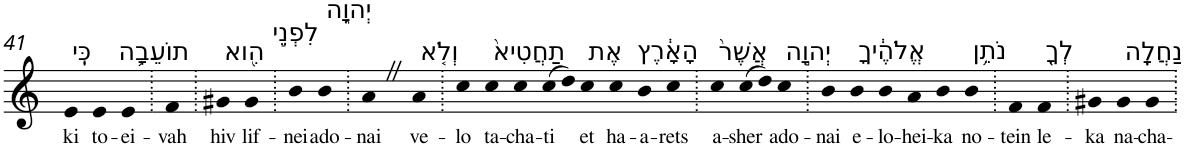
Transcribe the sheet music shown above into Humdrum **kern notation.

**kern	**text
*part1	*part1
*staff1	*staff1
*I"Piano	*
*I'Pno	*
!!LO:PB:g=z
*clefG2	*
*k[]	*
=41	=41
!LO:TX:a:t=כִּֽי	!
!	!LO:LY:b
4e	ki
!LO:TX:a:t=תוֹעֵבָ֥ה	!
!	!LO:LY:b
4e	to-
!	!LO:LY:b
4e	-ei-
=42.	=42.
!	!LO:LY:b
4f	-vah
=43.	=43.
!LO:TX:a:t=הִ֖וא	!
!	!LO:LY:b
4g#X	hiv
!LO:TX:a:t=לִפְנֵ֣י	!
!	!LO:LY:b
4g#	lif-
=44.	=44.
!	!LO:LY:b
4b	-nei
!LO:TX:a:t=יְהוָ֑ה	!
!	!LO:LY:b
4b	ado-
=45.	=45.
!	!LO:LY:b
4aZ	-nai
!LO:TX:a:t=וְלֹ֤א	!
!	!LO:LY:b
4a	ve-
=46.	=46.
!	!LO:LY:b
4cc	-lo
!LO:TX:a:t=תַחֲטִיא֙	!
!	!LO:LY:b
4cc	ta-
!	!LO:LY:b
4cc	-cha-
!	!LO:LY:b
(8cc	-ti
8dd)	.
!LO:TX:a:t=אֶת	!
!	!LO:LY:b
4cc	et
!LO:TX:a:t=הָאָ֔רֶץ	!
!	!LO:LY:b
4cc	ha-
!	!LO:LY:b
4b	-a-
!	!LO:LY:b
4cc	-rets
=47.	=47.
!LO:TX:a:t=אֲשֶׁר֙	!
!	!LO:LY:b
4cc	a-
!	!LO:LY:b
(8cc	-sher
8dd)	.
!LO:TX:a:t=יְהוָ֣ה	!
!	!LO:LY:b
4cc	ado-
=48.	=48.
!	!LO:LY:b
4b	-nai
!LO:TX:a:t=אֱלֹהֶ֔יךָ	!
!	!LO:LY:b
4b	e-
!	!LO:LY:b
4b	-lo-
!	!LO:LY:b
4a	-hei-
!	!LO:LY:b
4b	-ka
!LO:TX:a:t=נֹתֵ֥ן	!
!	!LO:LY:b
4b	no-
=49.	=49.
!	!LO:LY:b
4f	-tein
!LO:TX:a:t=לְךָ֖	!
!	!LO:LY:b
4f	le-
=50.	=50.
!	!LO:LY:b
4g#X	-ka
!LO:TX:a:t=נַחֲלָֽה	!
!	!LO:LY:b
4g#	na-
!	!LO:LY:b
4g#	-cha-
=.	=.
*-	*-
